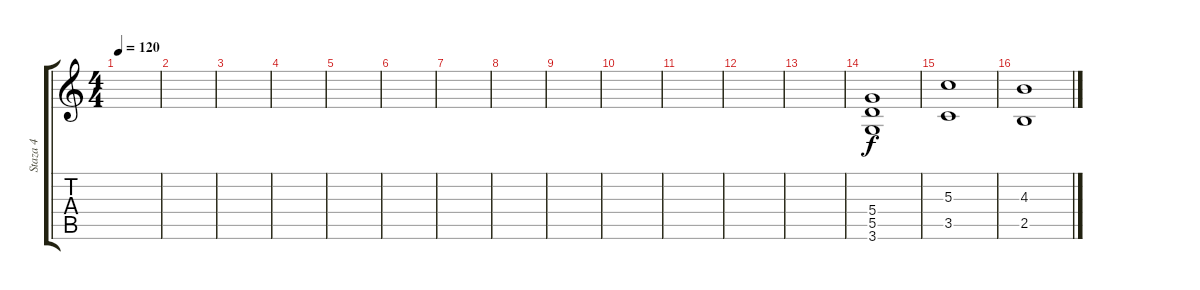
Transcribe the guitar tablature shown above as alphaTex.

\track ("Staza 4" "Staza 4") {instrument distortionguitar}
\staff {score tabs}
\tuning (E4 B3 G3 D3 A2 E2) {hide}
\ts (4 4)
\tempo 120
\clef g2
\ks c
|
|
|
|
|
|
|
|
|
|
|
|
|
(5.4 5.5 3.6).1 |
(5.3 3.5).1 |
(4.3 2.5).1
